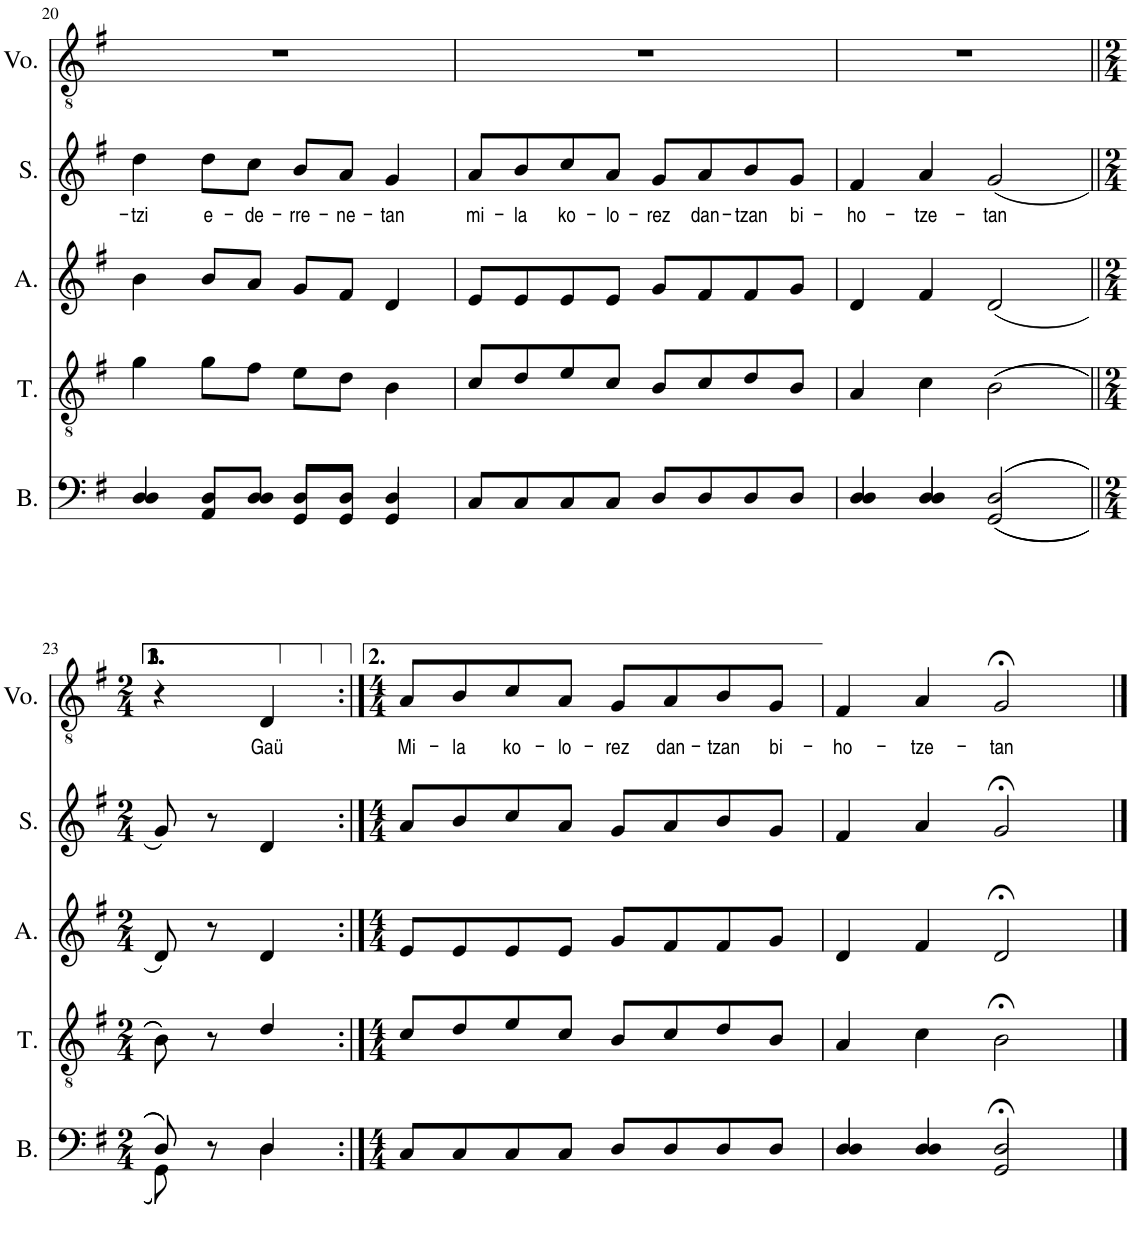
**kern	**kern	**kern	**kern	**text	**kern	**text
*part5	*part4	*part3	*part2	*part2	*part1	*part1
*staff5	*staff4	*staff3	*staff2	*staff2	*staff1	*staff1
*I"Bajo 1	*I"Tenor 1	*I"Alto	*I"Soprano	*	*I"Voz	*
*I'B.	*I'T.	*I'A.	*I'S.	*	*I'Vo.	*
!!LO:PB:g=z
*clefF4	*clefGv2	*clefG2	*clefG2	*	*clefGv2	*
*k[f#]	*k[f#]	*k[f#]	*k[f#]	*	*k[f#]	*
*M4/4	*M4/4	*M4/4	*M4/4	*	*M4/4	*
=20	=20	=20	=20	=20	=20	=20
*^	*	*	*	*	*	*
!	!	!	!	!	!LO:LY:b	!	!
4D/	4D/	4g\	4b\	4dd\	-tzi	1r	.
!	!	!	!	!	!LO:LY:b	!	!
8D/L	8AA/L	8g\L	8b/L	8dd\L	e-	.	.
!	!	!	!	!	!LO:LY:b	!	!
8D/J	8D/J	8f#\J	8a/J	8cc\J	-de-	.	.
!	!	!	!	!	!LO:LY:b	!	!
8D/L	8GG/L	8e\L	8g/L	8b/L	-rre-	.	.
!	!	!	!	!	!LO:LY:b	!	!
8D/J	8GG/J	8d\J	8f#/J	8a/J	-ne-	.	.
!	!	!	!	!	!LO:LY:b	!	!
4D/	4GG/	4B\	4d/	4g/	-tan	.	.
=21	=21	=21	=21	=21	=21	=21	=21
!	!	!	!	!	!LO:LY:b	!	!
*v	*v	*	*	*	*	*	*
8C/L	8c/L	8e/L	8a/L	mi-	1r	.
!	!	!	!	!LO:LY:b	!	!
8C/	8d/	8e/	8b/	-la	.	.
!	!	!	!	!LO:LY:b	!	!
8C/	8e/	8e/	8cc/	ko-	.	.
!	!	!	!	!LO:LY:b	!	!
8C/J	8c/J	8e/J	8a/J	-lo-	.	.
!	!	!	!	!LO:LY:b	!	!
8D/L	8B/L	8g/L	8g/L	-rez	.	.
!	!	!	!	!LO:LY:b	!	!
8D/	8c/	8f#/	8a/	dan-	.	.
!	!	!	!	!LO:LY:b	!	!
8D/	8d/	8f#/	8b/	-tzan	.	.
!	!	!	!	!LO:LY:b	!	!
8D/J	8B/J	8g/J	8g/J	bi-	.	.
=22	=22	=22	=22	=22	=22	=22
*^	*	*	*	*	*	*
!	!	!	!	!	!LO:LY:b	!	!
4D/	4D/	4A/	4d/	4f#/	-ho-	1r	.
!	!	!	!	!	!LO:LY:b	!	!
4D/	4D/	4c\	4f#/	4a/	-tze-	.	.
!	!	!	!	!	!LO:LY:b	!	!
((2D/	((2GG/	((2B\	(2d/	(2g/	-tan	.	.
!!LO:LB:g=z
=23||	=23||	=23||	=23||	=23||	=23||	=23||	=23||
*M2/4	*	*M2/4	*M2/4	*M2/4	*	*M2/4	*
8D/))	8GG\))	8B\))	8d/)	8g/)	.	4r	.
8r	8ryy	8r	8r	8r	.	.	.
!	!	!	!	!	!	!	!LO:LY:b
4D/	4D\	4d/	4d/	4d/	.	4D/	Gaü
*v	*v	*	*	*	*	*	*
=24:|!	=24:|!	=24:|!	=24:|!	=24:|!	=24:|!	=24:|!
*M4/4	*M4/4	*M4/4	*M4/4	*	*M4/4	*
*^	*	*	*	*	*	*
!	!	!	!	!	!	!	!LO:LY:b
*v	*v	*	*	*	*	*	*
8C/L	8c/L	8e/L	8a/L	.	8A/L	Mi-
!	!	!	!	!	!	!LO:LY:b
8C/	8d/	8e/	8b/	.	8B/	-la
!	!	!	!	!	!	!LO:LY:b
8C/	8e/	8e/	8cc/	.	8c/	ko-
!	!	!	!	!	!	!LO:LY:b
8C/J	8c/J	8e/J	8a/J	.	8A/J	-lo-
!	!	!	!	!	!	!LO:LY:b
8D/L	8B/L	8g/L	8g/L	.	8G/L	-rez
!	!	!	!	!	!	!LO:LY:b
8D/	8c/	8f#/	8a/	.	8A/	dan-
!	!	!	!	!	!	!LO:LY:b
8D/	8d/	8f#/	8b/	.	8B/	-tzan
!	!	!	!	!	!	!LO:LY:b
8D/J	8B/J	8g/J	8g/J	.	8G/J	bi-
=25	=25	=25	=25	=25	=25	=25
*^	*	*	*	*	*	*
!	!	!	!	!	!	!	!LO:LY:b
4D/	4D/	4A/	4d/	4f#/	.	4F#/	-ho-
!	!	!	!	!	!	!	!LO:LY:b
4D/	4D/	4c\	4f#/	4a/	.	4A/	-tze-
!	!	!	!	!	!	!	!LO:LY:b
2D;</	2GG/	2B;<\	2d;</	2g;</	.	2G;</	-tan
*v	*v	*	*	*	*	*	*
==	==	==	==	==	==	==
*-	*-	*-	*-	*-	*-	*-
